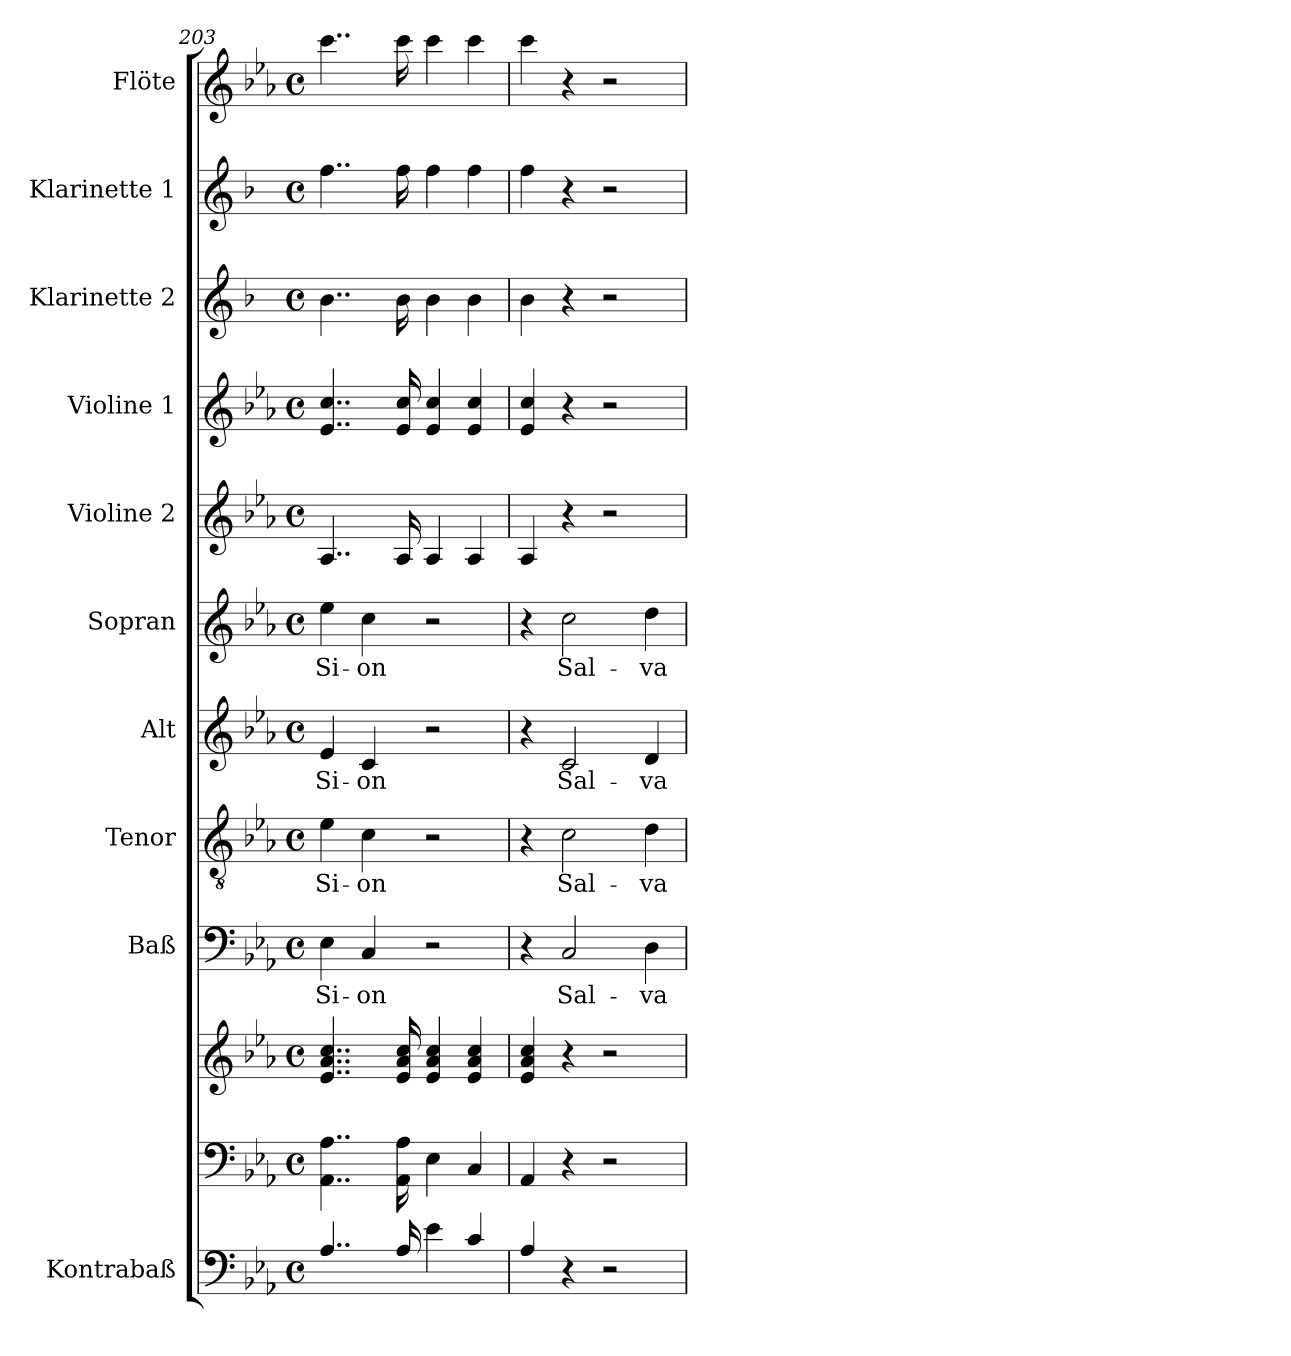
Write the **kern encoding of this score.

**kern	**kern	**kern	**kern	**text	**kern	**text	**kern	**text	**kern	**text	**kern	**kern	**kern	**kern	**kern
*part11	*part10	*part10	*part9	*part9	*part8	*part8	*part7	*part7	*part6	*part6	*part5	*part4	*part3	*part2	*part1
*staff12	*staff11	*staff10	*staff9	*staff9	*staff8	*staff8	*staff7	*staff7	*staff6	*staff6	*staff5	*staff4	*staff3	*staff2	*staff1
*I"Kontrabaß	*	*	*I"Baß	*	*I"Tenor	*	*I"Alt	*	*I"Sopran	*	*I"Violine 2	*I"Violine 1	*I"Klarinette 2	*I"Klarinette 1	*I"Flöte
*	*	*	*	*	*	*	*	*	*	*	*I'Vln	*I'Vln	*	*	*I'Fl
!!LO:PB:g=z
*clefF4	*clefF4	*clefG2	*clefF4	*	*clefGv2	*	*clefG2	*	*clefG2	*	*clefG2	*clefG2	*clefG2	*clefG2	*clefG2
*ITrd7c12	*	*	*	*	*	*	*	*	*	*	*	*	*ITrd1c2	*ITrd1c2	*
*k[b-e-a-]	*k[b-e-a-]	*k[b-e-a-]	*k[b-e-a-]	*	*k[b-e-a-]	*	*k[b-e-a-]	*	*k[b-e-a-]	*	*k[b-e-a-]	*k[b-e-a-]	*k[b-e-a-]	*k[b-e-a-]	*k[b-e-a-]
*E-:	*E-:	*E-:	*E-:	*	*E-:	*	*E-:	*	*E-:	*	*E-:	*E-:	*E-:	*E-:	*E-:
*M4/4	*M4/4	*M4/4	*M4/4	*	*M4/4	*	*M4/4	*	*M4/4	*	*M4/4	*M4/4	*M4/4	*M4/4	*M4/4
*met(c)	*met(c)	*met(c)	*met(c)	*	*met(c)	*	*met(c)	*	*met(c)	*	*met(c)	*met(c)	*met(c)	*met(c)	*met(c)
=203	=203	=203	=203	=203	=203	=203	=203	=203	=203	=203	=203	=203	=203	=203	=203
!	!	!	!	!LO:LY:b	!	!LO:LY:b	!	!LO:LY:b	!	!LO:LY:b	!	!	!	!	!
4..AA-/	4..AA-\ 4..A-\	4..e-/ 4..a-/ 4..cc/	4E-\	Si-	4e-\	Si-	4e-/	Si-	4ee-\	Si-	4..A-/	4..e-/ 4..cc/	4..a-\	4..ee-\	4..ccc\
!	!	!	!	!LO:LY:b	!	!LO:LY:b	!	!LO:LY:b	!	!LO:LY:b	!	!	!	!	!
.	.	.	4C/	-on	4c\	-on	4c/	-on	4cc\	-on	.	.	.	.	.
16AA-/	16AA-\ 16A-\	16e-/ 16a-/ 16cc/	.	.	.	.	.	.	.	.	16A-/	16e-/ 16cc/	16a-\	16ee-\	16ccc\
4E-\	4E-\	4e-/ 4a-/ 4cc/	2r	.	2r	.	2r	.	2r	.	4A-/	4e-/ 4cc/	4a-\	4ee-\	4ccc\
4C/	4C/	4e-/ 4a-/ 4cc/	.	.	.	.	.	.	.	.	4A-/	4e-/ 4cc/	4a-\	4ee-\	4ccc\
=204	=204	=204	=204	=204	=204	=204	=204	=204	=204	=204	=204	=204	=204	=204	=204
4AA-/	4AA-/	4e-/ 4a-/ 4cc/	4r	.	4r	.	4r	.	4r	.	4A-/	4e-/ 4cc/	4a-\	4ee-\	4ccc\
!	!	!	!	!LO:LY:b	!	!LO:LY:b	!	!LO:LY:b	!	!LO:LY:b	!	!	!	!	!
4r	4r	4r	2C/	Sal-	2c\	Sal-	2c/	Sal-	2cc\	Sal-	4r	4r	4r	4r	4r
2r	2r	2r	.	.	.	.	.	.	.	.	2r	2r	2r	2r	2r
!	!	!	!	!LO:LY:b	!	!LO:LY:b	!	!LO:LY:b	!	!LO:LY:b	!	!	!	!	!
.	.	.	4D\	-va-	4d\	-va-	4d/	-va-	4dd\	-va-	.	.	.	.	.
=	=	=	=	=	=	=	=	=	=	=	=	=	=	=	=
*-	*-	*-	*-	*-	*-	*-	*-	*-	*-	*-	*-	*-	*-	*-	*-
